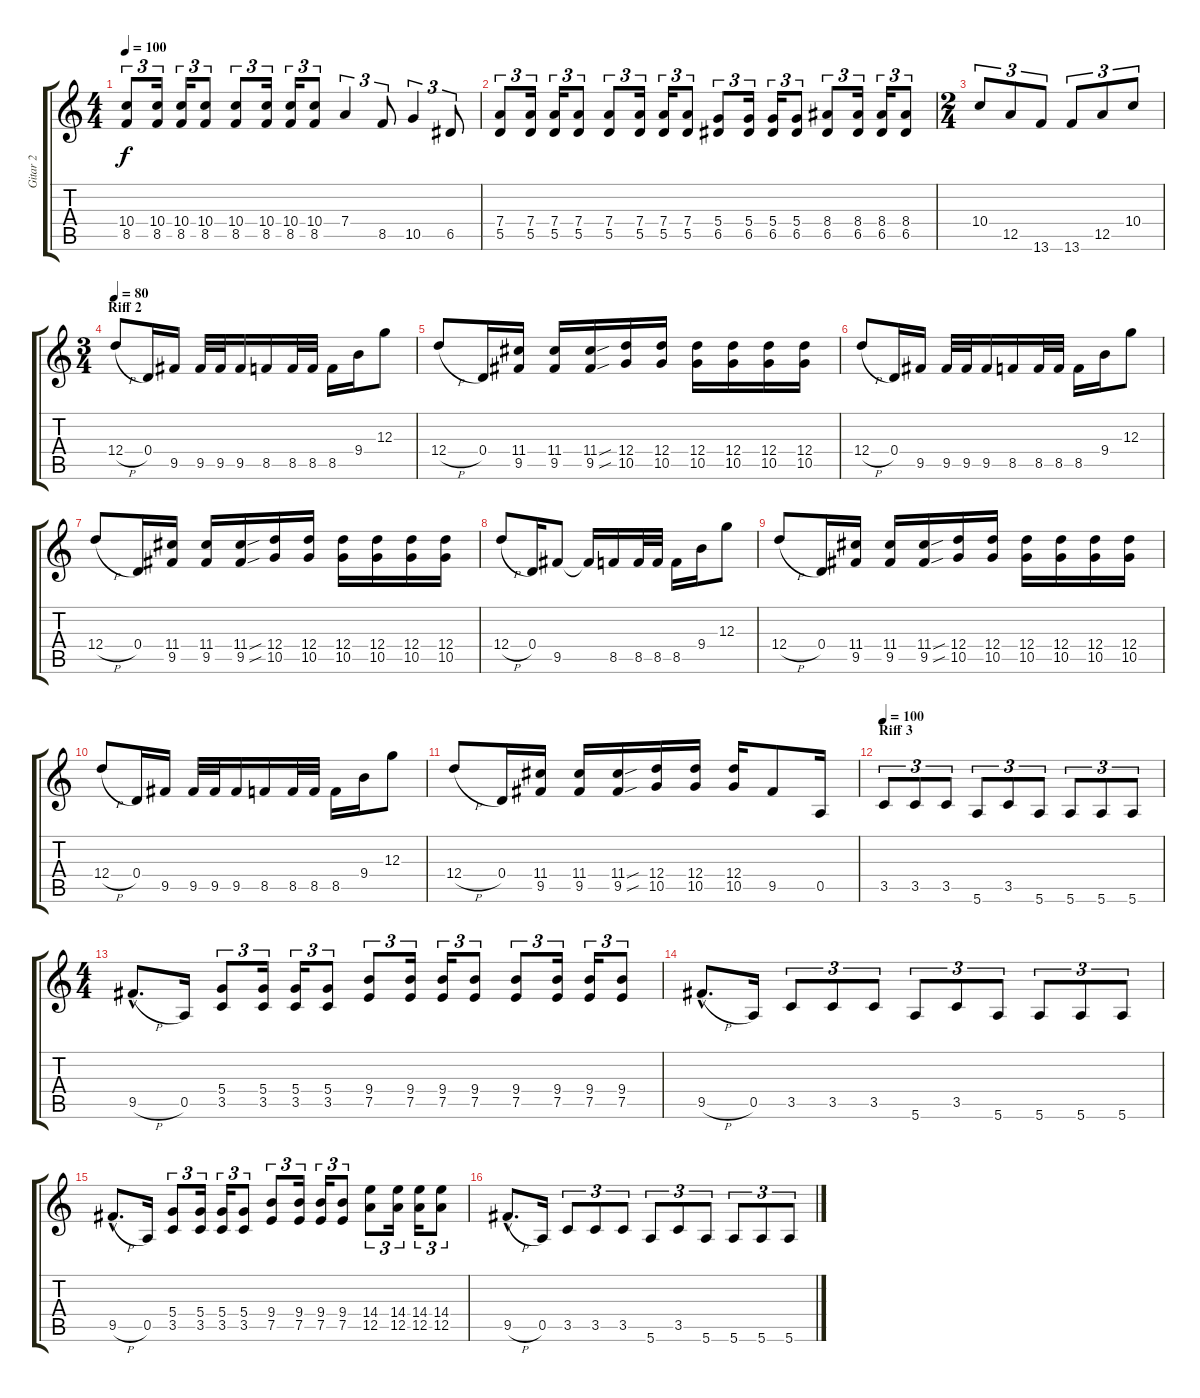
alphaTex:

\track ("Gitar 2" "Gitar 2") {instrument distortionguitar}
\staff {score tabs}
\tuning (E4 B3 G3 D3 A2 E2) {hide}
\ts (4 4)
\tempo 100
\clef g2
\ks c
(10.4 8.5).8{tu (3 2) dy f} (10.4 8.5).16{tu (3 2)} (10.4 8.5).16{tu (3 2)} (10.4 8.5).8{tu (3 2)} (10.4 8.5).8{tu (3 2)} (10.4 8.5).16{tu (3 2)} (10.4 8.5).16{tu (3 2)} (10.4 8.5).8{tu (3 2)} 7.4.4{tu (3 2)} 8.5.8{tu (3 2)} 10.5.4{tu (3 2)} 6.5.8{tu (3 2)} |
(7.4 5.5).8{tu (3 2)} (7.4 5.5).16{tu (3 2)} (7.4 5.5).16{tu (3 2)} (7.4 5.5).8{tu (3 2)} (7.4 5.5).8{tu (3 2)} (7.4 5.5).16{tu (3 2)} (7.4 5.5).16{tu (3 2)} (7.4 5.5).8{tu (3 2)} (5.4 6.5).8{tu (3 2)} (5.4 6.5).16{tu (3 2)} (5.4 6.5).16{tu (3 2)} (5.4 6.5).8{tu (3 2)} (8.4 6.5).8{tu (3 2)} (8.4 6.5).16{tu (3 2)} (8.4 6.5).16{tu (3 2)} (8.4 6.5).8{tu (3 2)} |
\ts (2 4)
10.4.8{tu (3 2)} 12.5.8{tu (3 2)} 13.6.8{tu (3 2)} 13.6.8{tu (3 2)} 12.5.8{tu (3 2)} 10.4.8{tu (3 2)} |
\ts (3 4)
\section ("" "Riff 2")
\tempo 80
12.4{h}.8 0.4.16 9.5.16 9.5.32 9.5.32 9.5.16 8.5.16 8.5.32 8.5.32 8.5.16 9.4.16 12.3.8 |
12.4{h}.8 0.4.16 (11.4 9.5).16 (11.4 9.5).16 (11.4{sou} 9.5{sou}).16 (12.4 10.5).16 (12.4 10.5).16 (12.4 10.5).16 (12.4 10.5).16 (12.4 10.5).16 (12.4 10.5).16 |
12.4{h}.8 0.4.16 9.5.16 9.5.32 9.5.32 9.5.16 8.5.16 8.5.32 8.5.32 8.5.16 9.4.16 12.3.8 |
12.4{h}.8 0.4.16 (11.4 9.5).16 (11.4 9.5).16 (11.4{sou} 9.5{sou}).16 (12.4 10.5).16 (12.4 10.5).16 (12.4 10.5).16 (12.4 10.5).16 (12.4 10.5).16 (12.4 10.5).16 |
12.4{h}.8 0.4.16 9.5.8 9.5{t}.16 8.5.16 8.5.32 8.5.32 8.5.16 9.4.16 12.3.8 |
12.4{h}.8 0.4.16 (11.4 9.5).16 (11.4 9.5).16 (11.4{sou} 9.5{sou}).16 (12.4 10.5).16 (12.4 10.5).16 (12.4 10.5).16 (12.4 10.5).16 (12.4 10.5).16 (12.4 10.5).16 |
12.4{h}.8 0.4.16 9.5.16 9.5.32 9.5.32 9.5.16 8.5.16 8.5.32 8.5.32 8.5.16 9.4.16 12.3.8 |
12.4{h}.8 0.4.16 (11.4 9.5).16 (11.4 9.5).16 (11.4{sou} 9.5{sou}).16 (12.4 10.5).16 (12.4 10.5).16 (12.4 10.5).16 9.5.8 0.5.16 |
\section ("" "Riff 3")
\tempo 100
3.5.8{tu (3 2)} 3.5.8{tu (3 2)} 3.5.8{tu (3 2)} 5.6.8{tu (3 2)} 3.5.8{tu (3 2)} 5.6.8{tu (3 2)} 5.6.8{tu (3 2)} 5.6.8{tu (3 2)} 5.6.8{tu (3 2)} |
\ts (4 4)
9.5{h hac}.8{d} 0.5.16 (5.4 3.5).8{tu (3 2)} (5.4 3.5).16{tu (3 2)} (5.4 3.5).16{tu (3 2)} (5.4 3.5).8{tu (3 2)} (9.4 7.5).8{tu (3 2)} (9.4 7.5).16{tu (3 2)} (9.4 7.5).16{tu (3 2)} (9.4 7.5).8{tu (3 2)} (9.4 7.5).8{tu (3 2)} (9.4 7.5).16{tu (3 2)} (9.4 7.5).16{tu (3 2)} (9.4 7.5).8{tu (3 2)} |
9.5{h hac}.8{d} 0.5.16 3.5.8{tu (3 2)} 3.5.8{tu (3 2)} 3.5.8{tu (3 2)} 5.6.8{tu (3 2)} 3.5.8{tu (3 2)} 5.6.8{tu (3 2)} 5.6.8{tu (3 2)} 5.6.8{tu (3 2)} 5.6.8{tu (3 2)} |
9.5{h hac}.8{d} 0.5.16 (5.4 3.5).8{tu (3 2)} (5.4 3.5).16{tu (3 2)} (5.4 3.5).16{tu (3 2)} (5.4 3.5).8{tu (3 2)} (9.4 7.5).8{tu (3 2)} (9.4 7.5).16{tu (3 2)} (9.4 7.5).16{tu (3 2)} (9.4 7.5).8{tu (3 2)} (14.4 12.5).8{tu (3 2)} (14.4 12.5).16{tu (3 2)} (14.4 12.5).16{tu (3 2)} (14.4 12.5).8{tu (3 2)} |
9.5{h hac}.8{d} 0.5.16 3.5.8{tu (3 2)} 3.5.8{tu (3 2)} 3.5.8{tu (3 2)} 5.6.8{tu (3 2)} 3.5.8{tu (3 2)} 5.6.8{tu (3 2)} 5.6.8{tu (3 2)} 5.6.8{tu (3 2)} 5.6.8{tu (3 2)}
